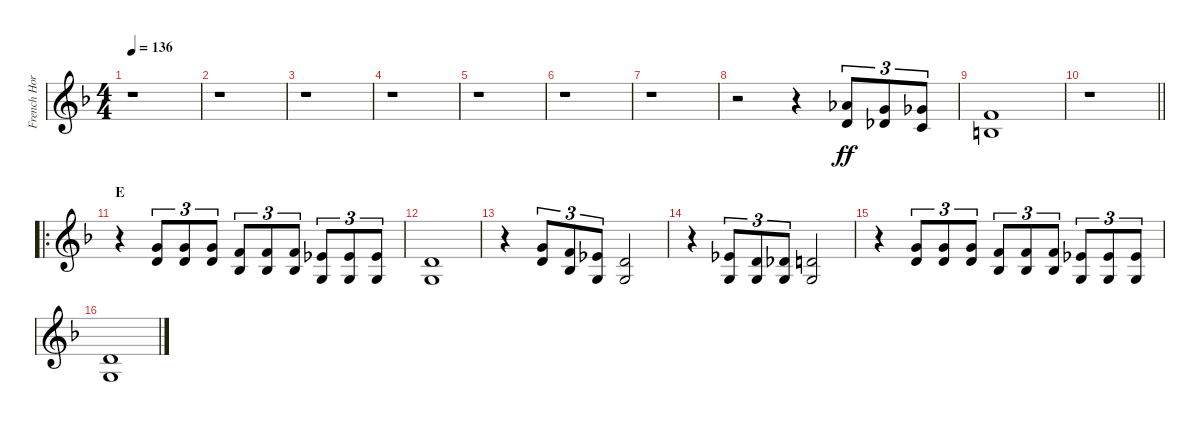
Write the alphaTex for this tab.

\track ("French Horn" "French Hor") {instrument frenchhorn}
\staff {score}
\tuning (E4 B3 G3 D3 A2 E2) {hide}
\ts (4 4)
\tempo 136
\clef g2
\ks dminor
r.1{dy f} |
r.1 |
r.1 |
r.1 |
r.1 |
r.1 |
r.1 |
r.2 r.4 (9.2 7.3).8{tu (3 2) dy ff} (8.2 6.3).8{tu (3 2)} (7.2 5.3).8{tu (3 2)} |
(6.2 4.3).1 |
\barLineRight lightlight
r.1 |
\ro
\section ("" "E")
r.4 (3.1 3.2).8{tu (3 2)} (3.1 3.2).8{tu (3 2)} (3.1 3.2).8{tu (3 2)} (6.2 3.3).8{tu (3 2)} (6.2 3.3).8{tu (3 2)} (6.2 3.3).8{tu (3 2)} (4.2 0.3).8{tu (3 2)} (4.2 0.3).8{tu (3 2)} (4.2 0.3).8{tu (3 2)} |
(3.2 0.3).1 |
r.4 (3.1 3.2).8{tu (3 2)} (6.2 3.3).8{tu (3 2)} (4.2 0.3).8{tu (3 2)} (3.2 0.3).2 |
r.4 (4.2 0.3).8{tu (3 2)} (3.2 0.3).8{tu (3 2)} (2.2 0.3).8{tu (3 2)} (3.2 0.3).2 |
r.4 (3.1 3.2).8{tu (3 2)} (3.1 3.2).8{tu (3 2)} (3.1 3.2).8{tu (3 2)} (6.2 3.3).8{tu (3 2)} (6.2 3.3).8{tu (3 2)} (6.2 3.3).8{tu (3 2)} (4.2 0.3).8{tu (3 2)} (4.2 0.3).8{tu (3 2)} (4.2 0.3).8{tu (3 2)} |
(3.2 0.3).1
